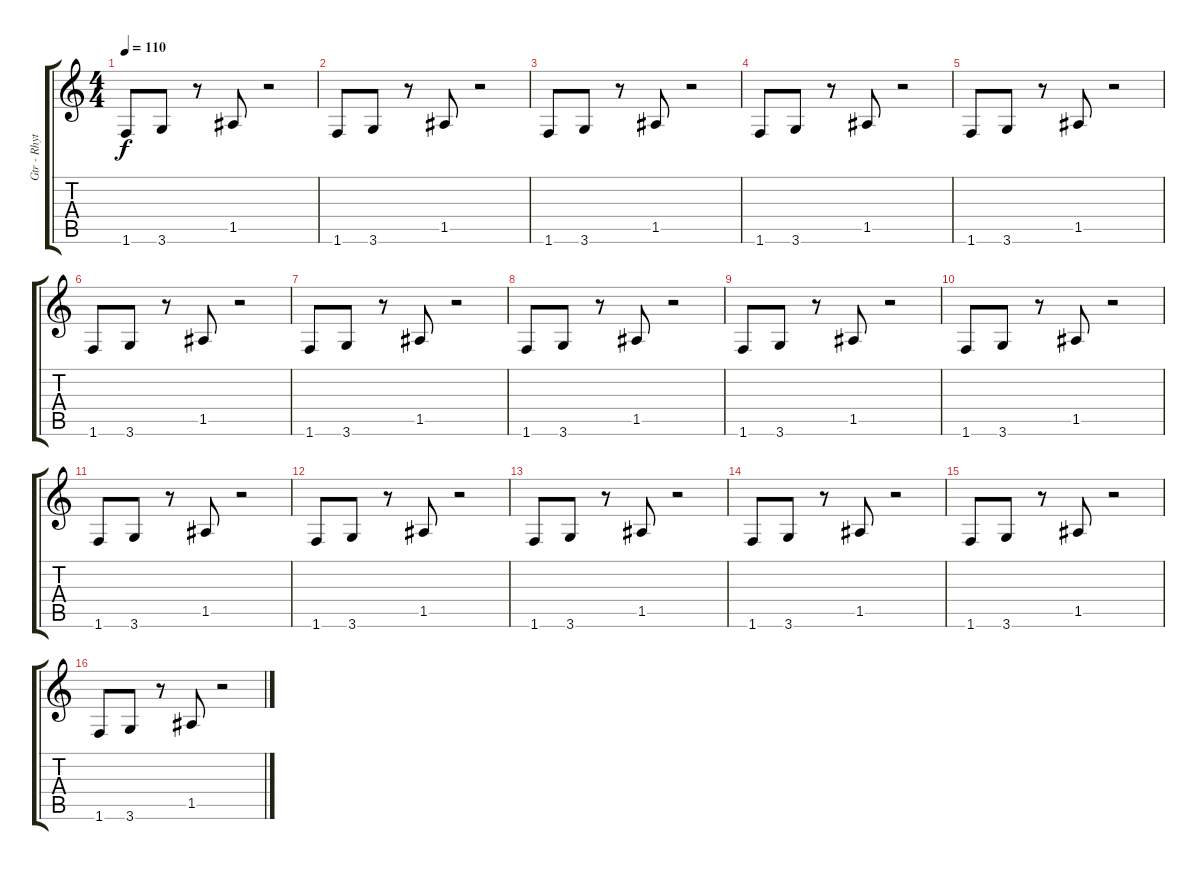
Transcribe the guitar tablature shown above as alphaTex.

\track ("Gtr - Rhythm " "Gtr - Rhyt") {instrument overdrivenguitar}
\staff {score tabs}
\tuning (E4 B3 G3 D3 A2 E2) {hide}
\ts (4 4)
\tempo 110
\clef g2
\ks c
1.6.8{dy f} 3.6.8 r.8 1.5.8 r.2 |
1.6.8 3.6.8 r.8 1.5.8 r.2 |
1.6.8 3.6.8 r.8 1.5.8 r.2 |
1.6.8 3.6.8 r.8 1.5.8 r.2 |
1.6.8 3.6.8 r.8 1.5.8 r.2 |
1.6.8 3.6.8 r.8 1.5.8 r.2 |
1.6.8 3.6.8 r.8 1.5.8 r.2 |
1.6.8 3.6.8 r.8 1.5.8 r.2 |
1.6.8 3.6.8 r.8 1.5.8 r.2 |
1.6.8 3.6.8 r.8 1.5.8 r.2 |
1.6.8 3.6.8 r.8 1.5.8 r.2 |
1.6.8 3.6.8 r.8 1.5.8 r.2 |
1.6.8 3.6.8 r.8 1.5.8 r.2 |
1.6.8 3.6.8 r.8 1.5.8 r.2 |
1.6.8 3.6.8 r.8 1.5.8 r.2 |
1.6.8 3.6.8 r.8 1.5.8 r.2
